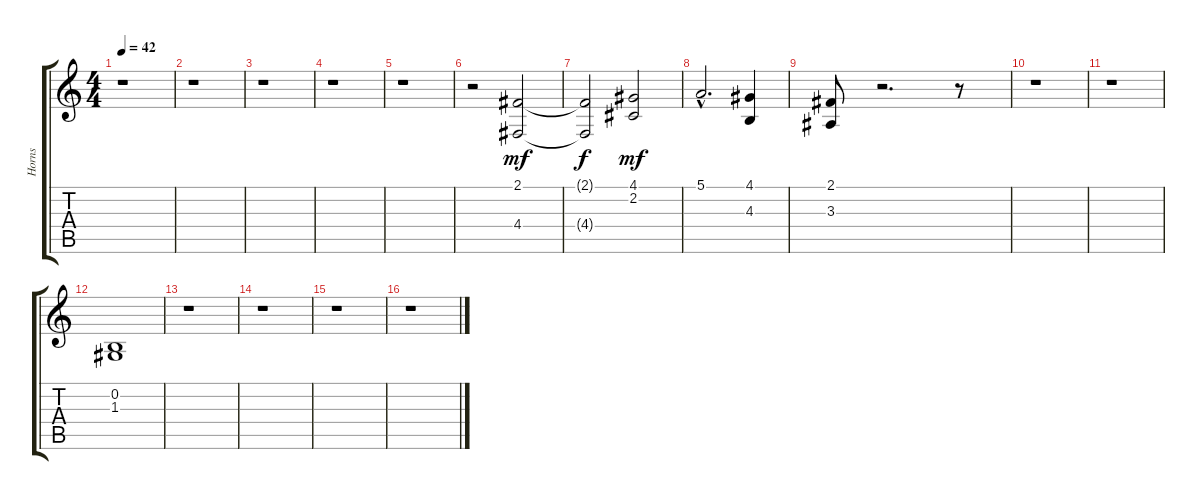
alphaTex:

\track ("Horns" "Horns") {instrument frenchhorn}
\staff {score tabs}
\tuning (E4 B3 G3 D3 A2 E2) {hide}
\ts (4 4)
\tempo 42
\clef g2
\ks c
r.1{dy mf} |
r.1 |
r.1 |
r.1 |
r.1 |
r.2 (2.1 4.4).2 |
(2.1{t} 4.4{t}).2{dy f} (4.1 2.2).2{dy mf} |
5.1{hac}.2{d} (4.1 4.3).4 |
(2.1 3.3).8 r.2{d} r.8 |
r.1 |
r.1 |
(0.2 1.3).1 |
r.1 |
r.1 |
r.1 |
r.1
